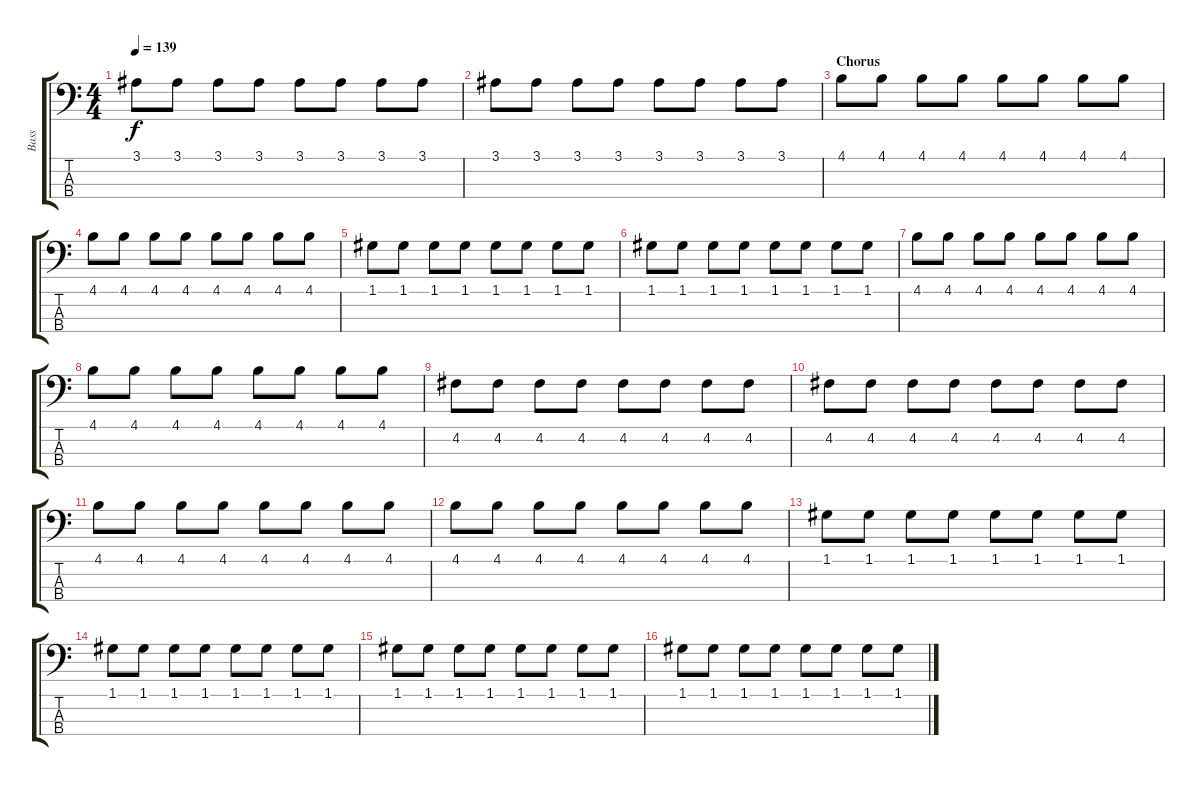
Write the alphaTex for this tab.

\track ("Bass" "Bass") {instrument acousticguitarnylon}
\staff {score tabs}
\tuning (G2 D2 A1 E1) {hide}
\ts (4 4)
\tempo 139
\clef f4
\ks c
3.1.8{dy f} 3.1.8 3.1.8 3.1.8 3.1.8 3.1.8 3.1.8 3.1.8 |
3.1.8 3.1.8 3.1.8 3.1.8 3.1.8 3.1.8 3.1.8 3.1.8 |
\section ("" "Chorus")
4.1.8 4.1.8 4.1.8 4.1.8 4.1.8 4.1.8 4.1.8 4.1.8 |
4.1.8 4.1.8 4.1.8 4.1.8 4.1.8 4.1.8 4.1.8 4.1.8 |
1.1.8 1.1.8 1.1.8 1.1.8 1.1.8 1.1.8 1.1.8 1.1.8 |
1.1.8 1.1.8 1.1.8 1.1.8 1.1.8 1.1.8 1.1.8 1.1.8 |
4.1.8 4.1.8 4.1.8 4.1.8 4.1.8 4.1.8 4.1.8 4.1.8 |
4.1.8 4.1.8 4.1.8 4.1.8 4.1.8 4.1.8 4.1.8 4.1.8 |
4.2.8 4.2.8 4.2.8 4.2.8 4.2.8 4.2.8 4.2.8 4.2.8 |
4.2.8 4.2.8 4.2.8 4.2.8 4.2.8 4.2.8 4.2.8 4.2.8 |
4.1.8 4.1.8 4.1.8 4.1.8 4.1.8 4.1.8 4.1.8 4.1.8 |
4.1.8 4.1.8 4.1.8 4.1.8 4.1.8 4.1.8 4.1.8 4.1.8 |
1.1.8 1.1.8 1.1.8 1.1.8 1.1.8 1.1.8 1.1.8 1.1.8 |
1.1.8 1.1.8 1.1.8 1.1.8 1.1.8 1.1.8 1.1.8 1.1.8 |
1.1.8 1.1.8 1.1.8 1.1.8 1.1.8 1.1.8 1.1.8 1.1.8 |
1.1.8 1.1.8 1.1.8 1.1.8 1.1.8 1.1.8 1.1.8 1.1.8
